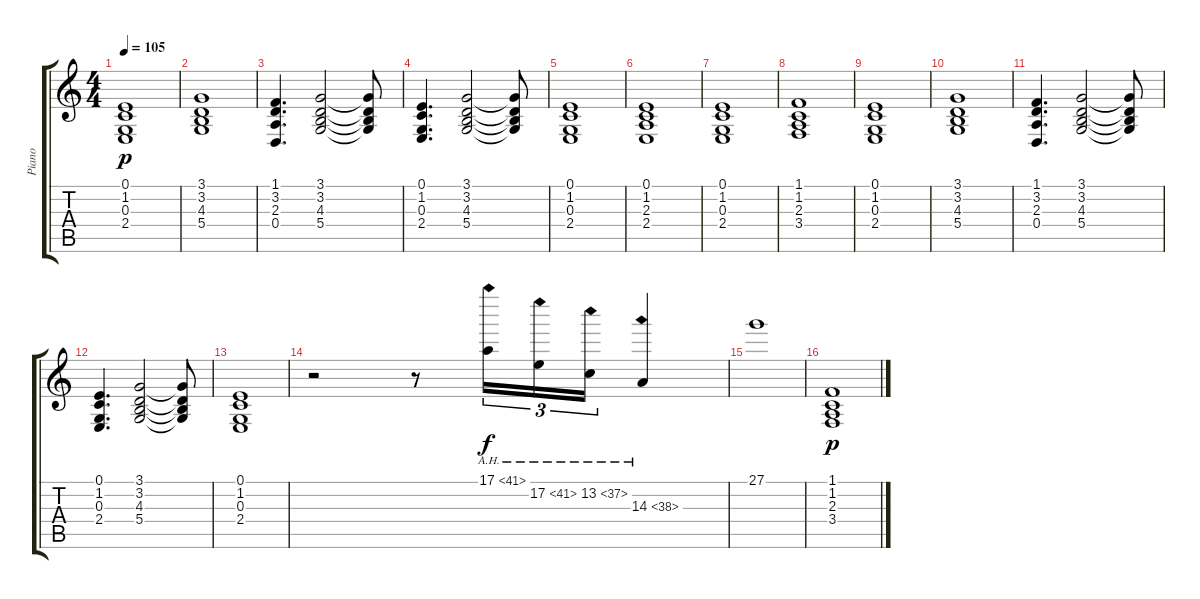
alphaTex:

\track ("Piano" "Piano") {instrument electricgrandpiano}
\staff {score tabs}
\tuning (E4 B3 G3 D3 A2 E2) {hide}
\ts (4 4)
\tempo 105
\clef g2
\ks c
(0.1 1.2 0.3 2.4).1{dy p} |
(3.1 3.2 4.3 5.4).1 |
(1.1 3.2 2.3 0.4).4{d} (3.1 3.2 4.3 5.4).2 (3.1{t} 3.2{t} 4.3{t} 5.4{t}).8 |
(0.1 1.2 0.3 2.4).4{d} (3.1 3.2 4.3 5.4).2 (3.1{t} 3.2{t} 4.3{t} 5.4{t}).8 |
(0.1 1.2 0.3 2.4).1 |
(0.1 1.2 2.3 2.4).1 |
(0.1 1.2 0.3 2.4).1 |
(1.1 1.2 2.3 3.4).1 |
(0.1 1.2 0.3 2.4).1 |
(3.1 3.2 4.3 5.4).1 |
(1.1 3.2 2.3 0.4).4{d} (3.1 3.2 4.3 5.4).2 (3.1{t} 3.2{t} 4.3{t} 5.4{t}).8 |
(0.1 1.2 0.3 2.4).4{d} (3.1 3.2 4.3 5.4).2 (3.1{t} 3.2{t} 4.3{t} 5.4{t}).8 |
(0.1 1.2 0.3 2.4).1 |
r.2 r.8 17.1{ah 24}.16{tu (3 2) dy f} 17.2{ah 24}.16{tu (3 2)} 13.2{ah 24}.16{tu (3 2)} 14.3{ah 24}.4 |
27.1.1 |
(1.1 1.2 2.3 3.4).1{dy p}
